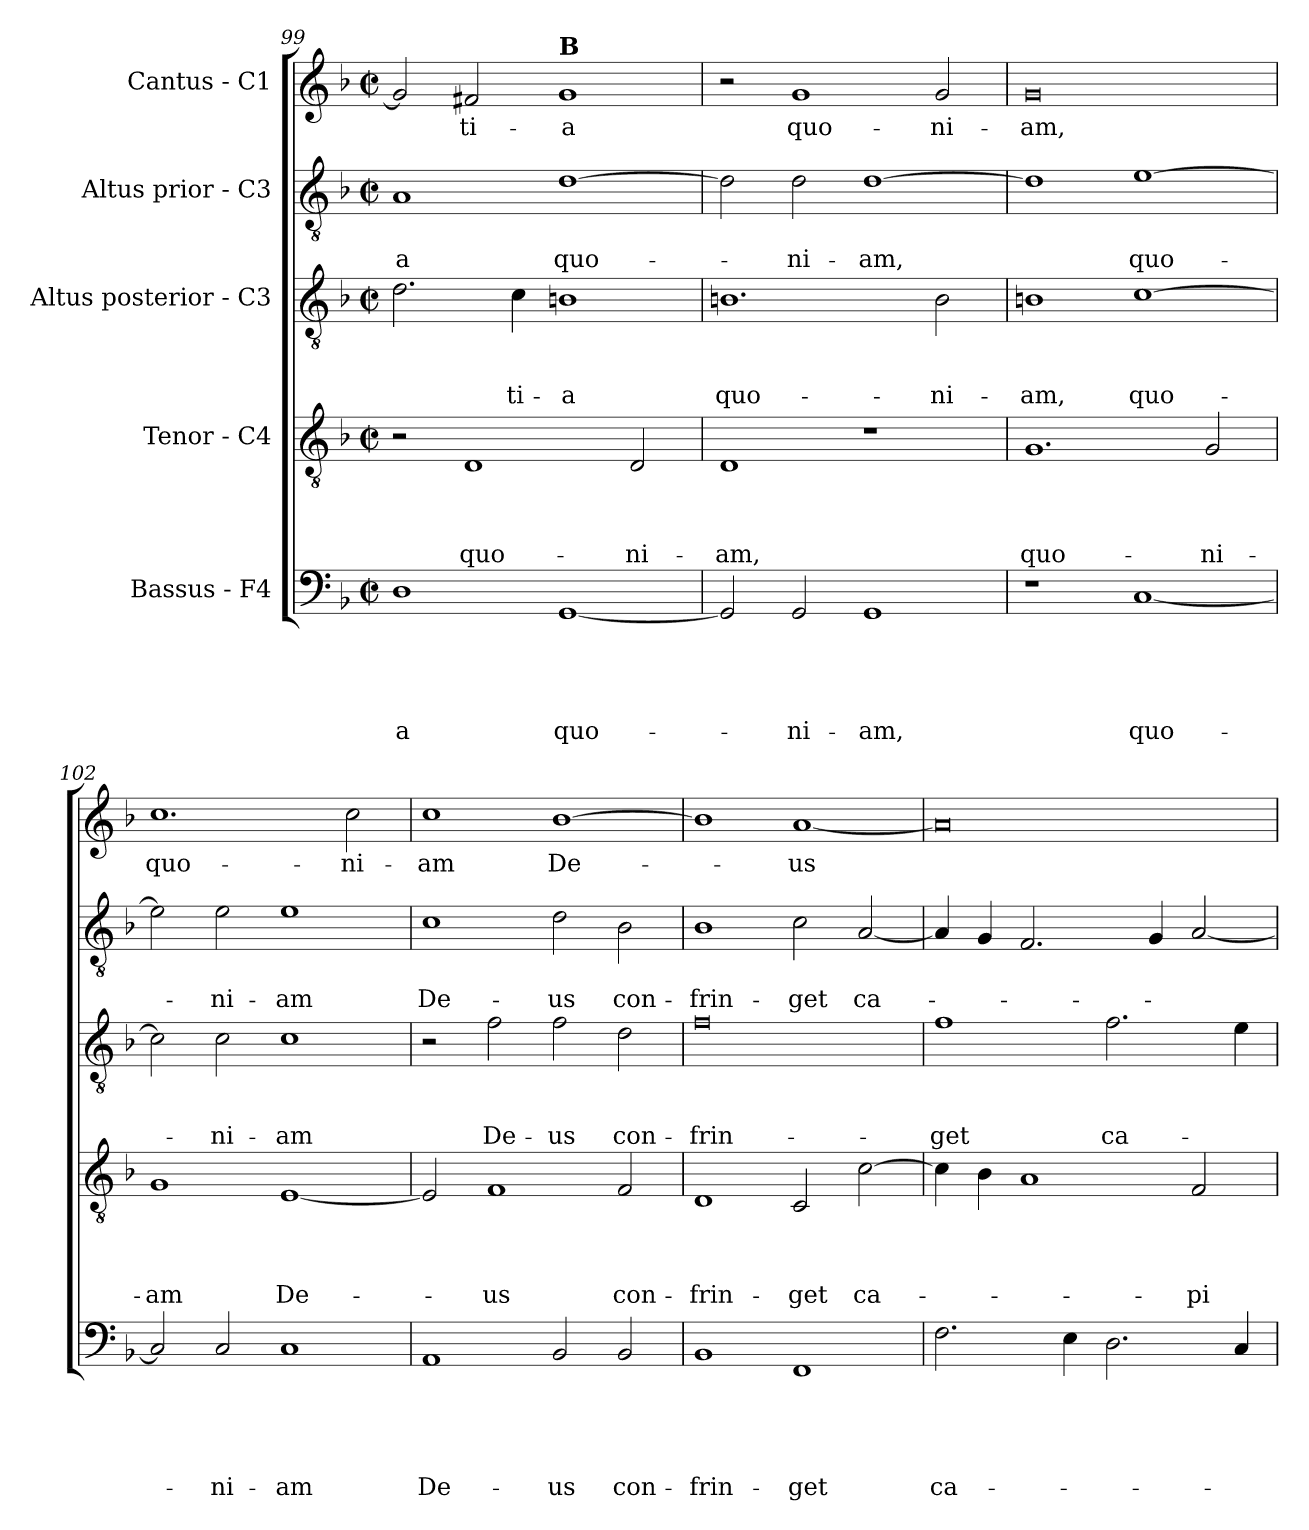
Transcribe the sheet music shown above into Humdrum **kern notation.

**kern	**text	**text	**text	**text	**text	**kern	**text	**text	**text	**text	**kern	**text	**text	**text	**kern	**text	**text	**kern	**text
*part5	*part5	*part5	*part5	*part5	*part5	*part4	*part4	*part4	*part4	*part4	*part3	*part3	*part3	*part3	*part2	*part2	*part2	*part1	*part1
*staff5	*staff5	*staff5	*staff5	*staff5	*staff5	*staff4	*staff4	*staff4	*staff4	*staff4	*staff3	*staff3	*staff3	*staff3	*staff2	*staff2	*staff2	*staff1	*staff1
*I"Bassus - F4	*	*	*	*	*	*I"Tenor - C4	*	*	*	*	*I"Altus posterior - C3	*	*	*	*I"Altus prior - C3	*	*	*I"Cantus - C1	*
*clefF4	*	*	*	*	*	*clefGv2	*	*	*	*	*clefGv2	*	*	*	*clefGv2	*	*	*clefG2	*
*k[b-]	*	*	*	*	*	*k[b-]	*	*	*	*	*k[b-]	*	*	*	*k[b-]	*	*	*k[b-]	*
*F:	*	*	*	*	*	*F:	*	*	*	*	*F:	*	*	*	*F:	*	*	*F:	*
*M2/2	*	*	*	*	*	*M2/2	*	*	*	*	*M2/2	*	*	*	*M2/2	*	*	*M2/2	*
*met(c|)	*	*	*	*	*	*met(c|)	*	*	*	*	*met(c|)	*	*	*	*met(c|)	*	*	*met(c|)	*
=99	=99	=99	=99	=99	=99	=99	=99	=99	=99	=99	=99	=99	=99	=99	=99	=99	=99	=99	=99
1D	.	.	.	.	-a	2r	.	.	.	.	2.d\	.	.	.	1A	.	-a	2g/]	.
.	.	.	.	.	.	1D	.	.	.	quo-	.	.	.	.	.	.	.	2f#X/	-ti-
.	.	.	.	.	.	.	.	.	.	.	4c\	.	.	-ti-	.	.	.	.	.
!	!	!	!	!	!	!	!	!	!	!	!	!	!	!	!	!	!	!LO:TX:a:B:t=B	!
[1GG	.	.	.	.	quo-	.	.	.	.	.	1Bn	.	.	-a	[1d	.	quo-	1g	-a
.	.	.	.	.	.	2D/	.	.	.	-ni-	.	.	.	.	.	.	.	.	.
=100	=100	=100	=100	=100	=100	=100	=100	=100	=100	=100	=100	=100	=100	=100	=100	=100	=100	=100	=100
2GG/]	.	.	.	.	.	1D	.	.	.	-am,	1.B	.	.	quo-	2d\]	.	.	2r	.
2GG/	.	.	.	.	-ni-	.	.	.	.	.	.	.	.	.	2d\	.	-ni-	1g	quo-
1GG	.	.	.	.	-am,	1r	.	.	.	.	.	.	.	.	[1d	.	-am,	.	.
.	.	.	.	.	.	.	.	.	.	.	2B\	.	.	-ni-	.	.	.	2g/	-ni-
!!LO:LB:g=z
=101	=101	=101	=101	=101	=101	=101	=101	=101	=101	=101	=101	=101	=101	=101	=101	=101	=101	=101	=101
1r	.	.	.	.	.	1.G	.	.	.	quo-	1B	.	.	-am,	1d]	.	.	0g	-am,
[1C	.	.	.	.	quo-	.	.	.	.	.	[1c	.	.	quo-	[1e	.	quo-	.	.
.	.	.	.	.	.	2G/	.	.	.	-ni-	.	.	.	.	.	.	.	.	.
=102	=102	=102	=102	=102	=102	=102	=102	=102	=102	=102	=102	=102	=102	=102	=102	=102	=102	=102	=102
2C/]	.	.	.	.	.	1G	.	.	.	-am	2c\]	.	.	.	2e\]	.	.	1.cc	quo-
2C/	.	.	.	.	-ni-	.	.	.	.	.	2c\	.	.	-ni-	2e\	.	-ni-	.	.
1C	.	.	.	.	-am	[1E	.	.	.	De-	1c	.	.	-am	1e	.	-am	.	.
.	.	.	.	.	.	.	.	.	.	.	.	.	.	.	.	.	.	2cc\	-ni-
=103	=103	=103	=103	=103	=103	=103	=103	=103	=103	=103	=103	=103	=103	=103	=103	=103	=103	=103	=103
1AA	.	.	.	.	De-	2E/]	.	.	.	.	2r	.	.	.	1c	.	De-	1cc	-am
.	.	.	.	.	.	1F	.	.	.	-us	2f\	.	.	De-	.	.	.	.	.
2BB-/	.	.	.	.	-us	.	.	.	.	.	2f\	.	.	-us	2d\	.	-us	[1b-	De-
2BB-/	.	.	.	.	con-	2F/	.	.	.	con-	2d\	.	.	con-	2B-\	.	con-	.	.
=104	=104	=104	=104	=104	=104	=104	=104	=104	=104	=104	=104	=104	=104	=104	=104	=104	=104	=104	=104
1BB-	.	.	.	.	-frin-	1D	.	.	.	-frin-	0f	.	.	-frin-	1B-	.	-frin-	1b-]	.
1FF	.	.	.	.	-get	2C/	.	.	.	-get	.	.	.	.	2c\	.	-get	[1a	-us
.	.	.	.	.	.	[2c\	.	.	.	ca-	.	.	.	.	[2A/	.	ca-	.	.
=105	=105	=105	=105	=105	=105	=105	=105	=105	=105	=105	=105	=105	=105	=105	=105	=105	=105	=105	=105
2.F\	.	.	.	.	ca-	4c\]	.	.	.	.	1f	.	.	-get	4A/]	.	.	0a]	.
.	.	.	.	.	.	4B-\	.	.	.	.	.	.	.	.	4G/	.	.	.	.
.	.	.	.	.	.	1A	.	.	.	.	.	.	.	.	2.F/	.	.	.	.
4E\	.	.	.	.	.	.	.	.	.	.	.	.	.	.	.	.	.	.	.
2.D\	.	.	.	.	.	.	.	.	.	.	2.f\	.	.	ca-	.	.	.	.	.
.	.	.	.	.	.	.	.	.	.	.	.	.	.	.	4G/	.	.	.	.
.	.	.	.	.	.	2F/	.	.	.	-pi-	.	.	.	.	[2A/	.	.	.	.
4C/	.	.	.	.	.	.	.	.	.	.	4e\	.	.	.	.	.	.	.	.
=	=	=	=	=	=	=	=	=	=	=	=	=	=	=	=	=	=	=	=
*-	*-	*-	*-	*-	*-	*-	*-	*-	*-	*-	*-	*-	*-	*-	*-	*-	*-	*-	*-
